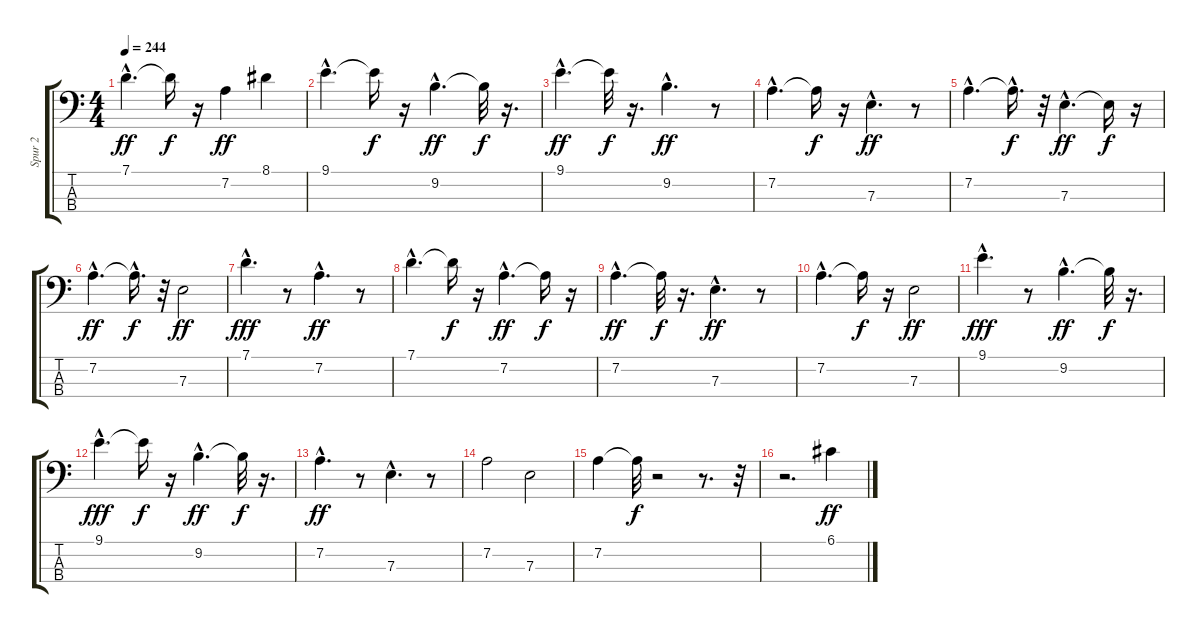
\track ("Spur 2" "Spur 2") {instrument electricbasspick}
\staff {score tabs}
\tuning (G2 D2 A1 E1) {hide}
\ts (4 4)
\tempo 244
\clef f4
\ks c
7.1{hac}.4{d dy ff} 7.1{t}.16{dy f} r.16 7.2.4{dy ff} 8.1.4 |
9.1{hac}.4{d} 9.1{t}.16{dy f} r.16 9.2{hac}.4{d dy ff} 9.2{t}.32{dy f} r.16{d} |
9.1{hac}.4{d dy ff} 9.1{t}.32{dy f} r.16{d} 9.2{hac}.4{d dy ff} r.8 |
7.2{hac}.4{d} 7.2{t}.16{dy f} r.16 7.3{hac}.4{d dy ff} r.8 |
7.2{hac}.4{d} 7.2{hac t}.16{d dy f} r.32 7.3{hac}.4{d dy ff} 7.3{t}.16{dy f} r.16 |
7.2{hac}.4{d dy ff} 7.2{hac t}.16{d dy f} r.32 7.3.2{dy ff} |
7.1{hac}.4{d dy fff} r.8 7.2{hac}.4{d dy ff} r.8 |
7.1{hac}.4{d} 7.1{t}.16{dy f} r.16 7.2{hac}.4{d dy ff} 7.2{t}.16{dy f} r.16 |
7.2{hac}.4{d dy ff} 7.2{t}.32{dy f} r.16{d} 7.3{hac}.4{d dy ff} r.8 |
7.2{hac}.4{d} 7.2{t}.16{dy f} r.16 7.3.2{dy ff} |
9.1{hac}.4{d dy fff} r.8 9.2{hac}.4{d dy ff} 9.2{t}.32{dy f} r.16{d} |
9.1{hac}.4{d dy fff} 9.1{t}.16{dy f} r.16 9.2{hac}.4{d dy ff} 9.2{t}.32{dy f} r.16{d} |
7.2{hac}.4{d dy ff} r.8 7.3{hac}.4{d} r.8 |
7.2.2 7.3.2 |
7.2.4 7.2{t}.32{dy f} r.2 r.8{d} r.32 |
r.2{d} 6.1.4{dy ff}
